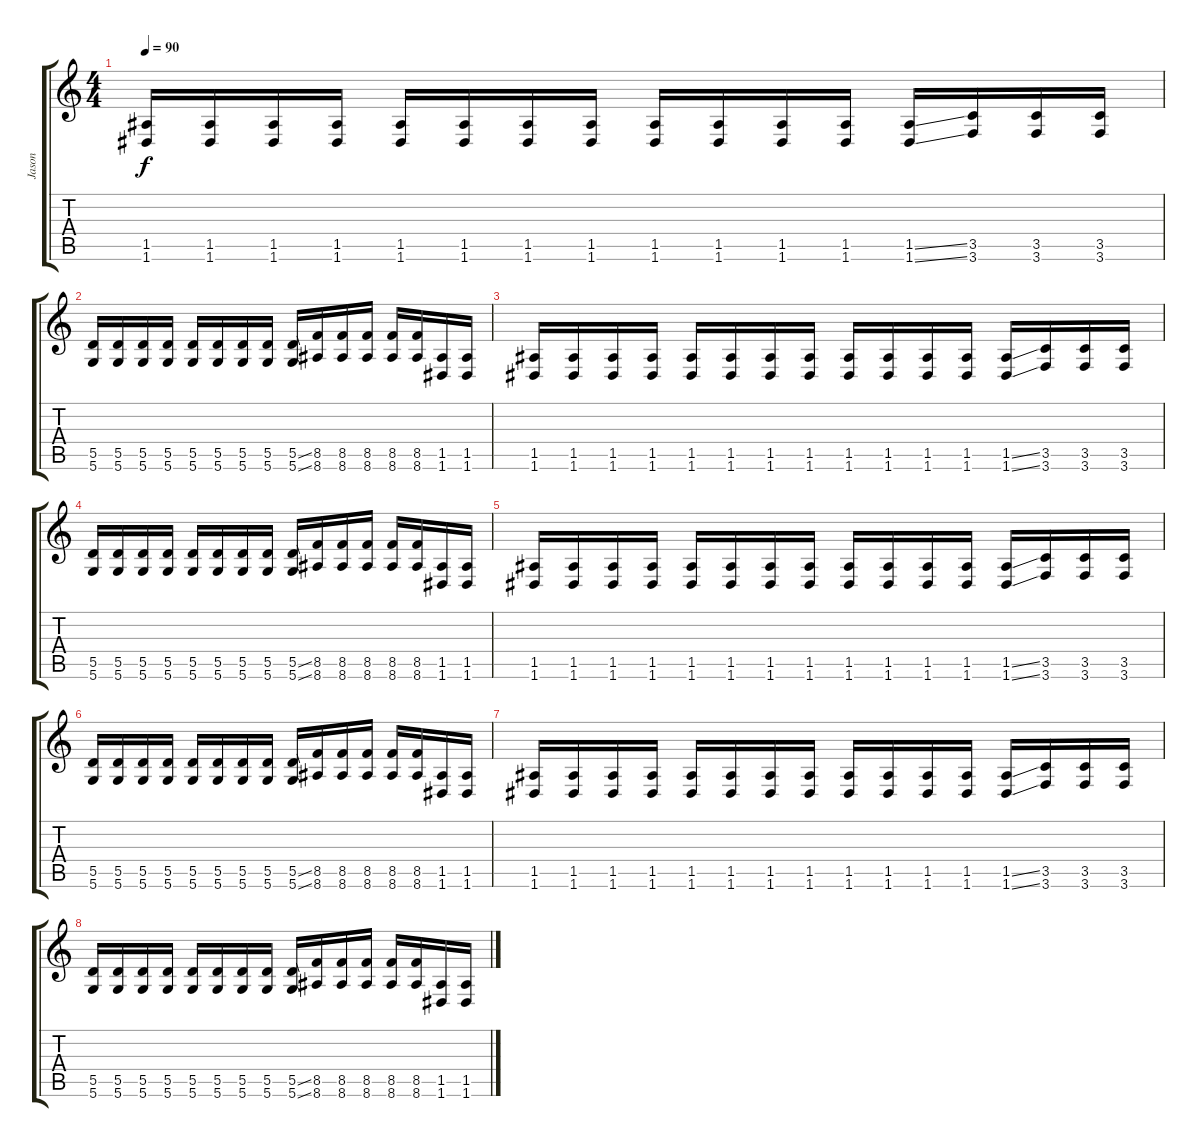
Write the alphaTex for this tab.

\track ("Jason" "Jason") {instrument distortionguitar}
\staff {score tabs}
\tuning (E4 B3 G3 D3 A2 D2) {hide}
\ts (4 4)
\tempo 90
\clef g2
\ks c
(1.5 1.6).16{dy f} (1.5 1.6).16 (1.5 1.6).16 (1.5 1.6).16 (1.5 1.6).16 (1.5 1.6).16 (1.5 1.6).16 (1.5 1.6).16 (1.5 1.6).16 (1.5 1.6).16 (1.5 1.6).16 (1.5 1.6).16 (1.5{ss} 1.6{ss}).16 (3.5 3.6).16 (3.5 3.6).16 (3.5 3.6).16 |
(5.5 5.6).16 (5.5 5.6).16 (5.5 5.6).16 (5.5 5.6).16 (5.5 5.6).16 (5.5 5.6).16 (5.5 5.6).16 (5.5 5.6).16 (5.5{ss} 5.6{ss}).16 (8.5 8.6).16 (8.5 8.6).16 (8.5 8.6).16 (8.5 8.6).16 (8.5 8.6).16 (1.5 1.6).16 (1.5 1.6).16 |
(1.5 1.6).16 (1.5 1.6).16 (1.5 1.6).16 (1.5 1.6).16 (1.5 1.6).16 (1.5 1.6).16 (1.5 1.6).16 (1.5 1.6).16 (1.5 1.6).16 (1.5 1.6).16 (1.5 1.6).16 (1.5 1.6).16 (1.5{ss} 1.6{ss}).16 (3.5 3.6).16 (3.5 3.6).16 (3.5 3.6).16 |
(5.5 5.6).16 (5.5 5.6).16 (5.5 5.6).16 (5.5 5.6).16 (5.5 5.6).16 (5.5 5.6).16 (5.5 5.6).16 (5.5 5.6).16 (5.5{ss} 5.6{ss}).16 (8.5 8.6).16 (8.5 8.6).16 (8.5 8.6).16 (8.5 8.6).16 (8.5 8.6).16 (1.5 1.6).16 (1.5 1.6).16 |
(1.5 1.6).16 (1.5 1.6).16 (1.5 1.6).16 (1.5 1.6).16 (1.5 1.6).16 (1.5 1.6).16 (1.5 1.6).16 (1.5 1.6).16 (1.5 1.6).16 (1.5 1.6).16 (1.5 1.6).16 (1.5 1.6).16 (1.5{ss} 1.6{ss}).16 (3.5 3.6).16 (3.5 3.6).16 (3.5 3.6).16 |
(5.5 5.6).16 (5.5 5.6).16 (5.5 5.6).16 (5.5 5.6).16 (5.5 5.6).16 (5.5 5.6).16 (5.5 5.6).16 (5.5 5.6).16 (5.5{ss} 5.6{ss}).16 (8.5 8.6).16 (8.5 8.6).16 (8.5 8.6).16 (8.5 8.6).16 (8.5 8.6).16 (1.5 1.6).16 (1.5 1.6).16 |
(1.5 1.6).16 (1.5 1.6).16 (1.5 1.6).16 (1.5 1.6).16 (1.5 1.6).16 (1.5 1.6).16 (1.5 1.6).16 (1.5 1.6).16 (1.5 1.6).16 (1.5 1.6).16 (1.5 1.6).16 (1.5 1.6).16 (1.5{ss} 1.6{ss}).16 (3.5 3.6).16 (3.5 3.6).16 (3.5 3.6).16 |
(5.5 5.6).16 (5.5 5.6).16 (5.5 5.6).16 (5.5 5.6).16 (5.5 5.6).16 (5.5 5.6).16 (5.5 5.6).16 (5.5 5.6).16 (5.5{ss} 5.6{ss}).16 (8.5 8.6).16 (8.5 8.6).16 (8.5 8.6).16 (8.5 8.6).16 (8.5 8.6).16 (1.5 1.6).16 (1.5 1.6).16
